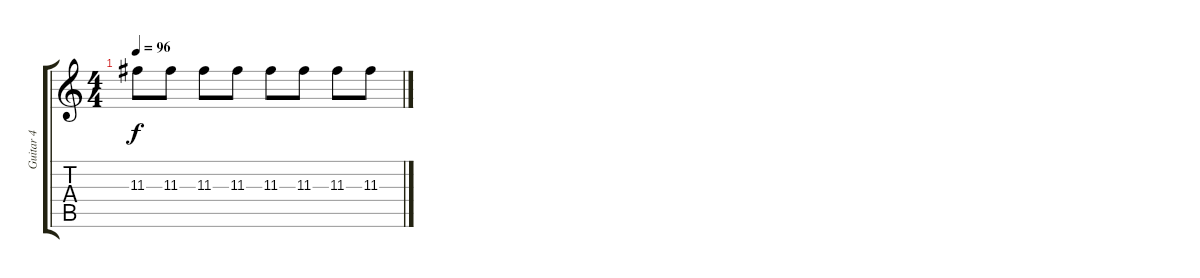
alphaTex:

\track ("Guitar 4" "Guitar 4") {instrument overdrivenguitar}
\staff {score tabs}
\tuning (E4 B3 G3 D3 A2 E2) {hide}
\ts (4 4)
\tempo 96
\clef g2
\ks c
11.3.8{dy f} 11.3.8 11.3.8 11.3.8 11.3.8 11.3.8 11.3.8 11.3.8
